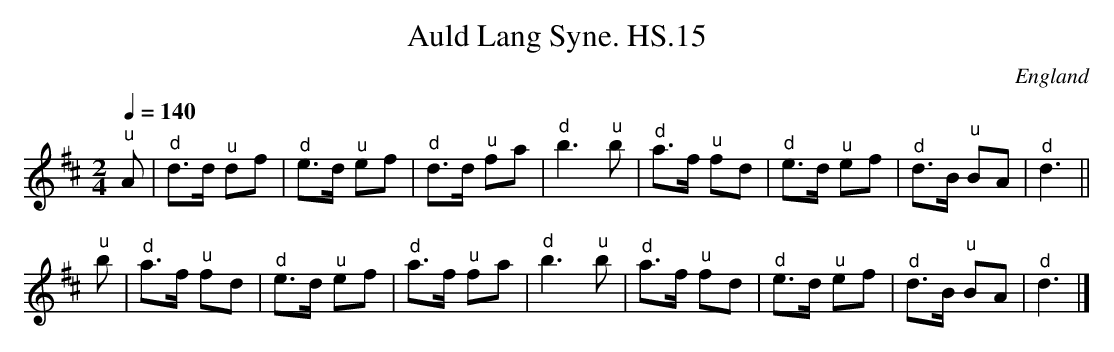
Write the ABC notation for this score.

X:1
T:Auld Lang Syne. HS.15
M:2/4
L:1/8
Q:1/4=140
O:England
K:D major
"^u"A|"^d"d>d "^u"df|"^d"e>d "^u"ef|"^d"d>d "^u"fa|"^d"b3"^u"b|\
"^d"a>f "^u"fd|"^d"e>d "^u"ef|"^d"d>B "^u"BA|"^d"d3||!
"^u"b|"^d"a>f "^u"fd|"^d"e>d "^u"ef|"^d"a>f "^u"fa|"^d"b3"^u"b|\
"^d"a>f "^u"fd|"^d"e>d "^u"ef|"^d"d>B "^u"BA|"^d"d3|]
